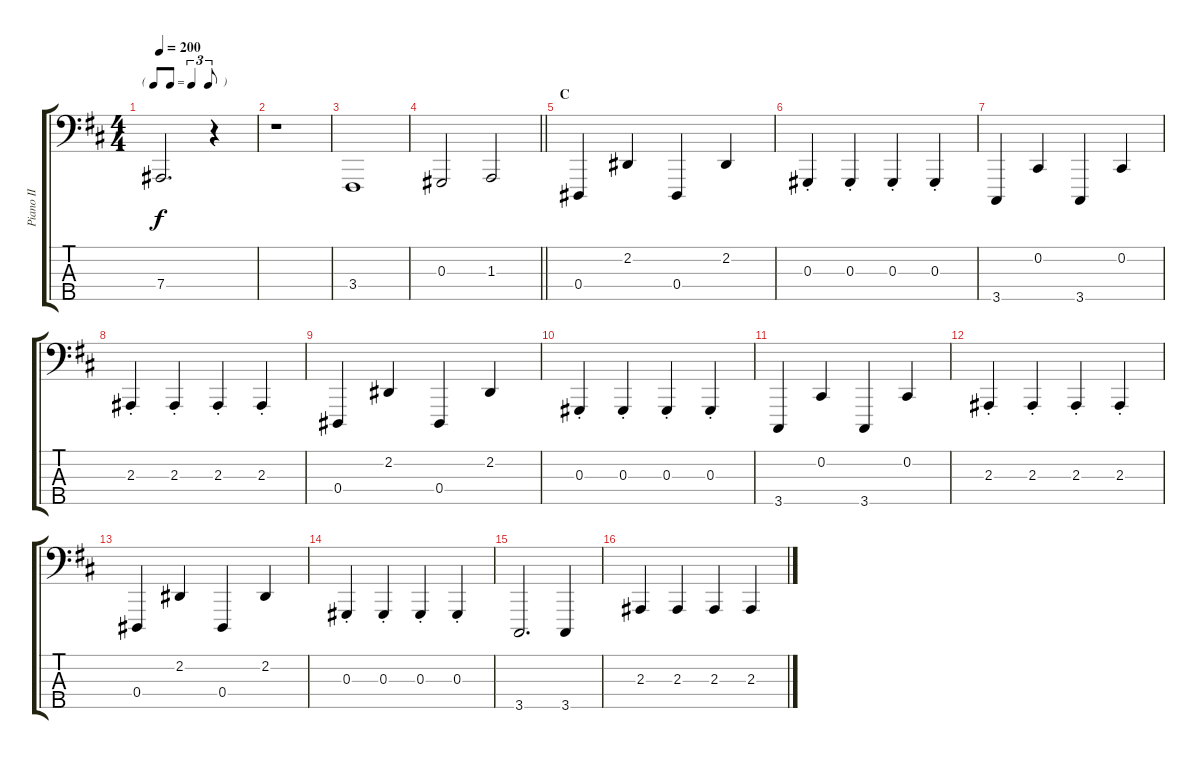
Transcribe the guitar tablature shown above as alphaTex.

\track ("Piano II" "Piano II") {instrument brightacousticpiano}
\staff {score tabs}
\tuning (Gb2 Db2 Ab1 Eb1 Bb0) {hide}
\ts (4 4)
\tf triplet8th
\tempo 200
\clef f4
\ks d
7.4.2{d dy f} r.4 |
r.1 |
3.4.1 |
\barLineRight lightlight
0.3.2 1.3.2 |
\section ("" "C")
0.4.4 2.2.4 0.4.4 2.2.4 |
0.3{st}.4 0.3{st}.4 0.3{st}.4 0.3{st}.4 |
3.5.4 0.2.4 3.5.4 0.2.4 |
2.3{st}.4 2.3{st}.4 2.3{st}.4 2.3{st}.4 |
0.4.4 2.2.4 0.4.4 2.2.4 |
0.3{st}.4 0.3{st}.4 0.3{st}.4 0.3{st}.4 |
3.5.4 0.2.4 3.5.4 0.2.4 |
2.3{st}.4 2.3{st}.4 2.3{st}.4 2.3{st}.4 |
0.4.4 2.2.4 0.4.4 2.2.4 |
0.3{st}.4 0.3{st}.4 0.3{st}.4 0.3{st}.4 |
3.5.2{d} 3.5.4 |
2.3.4 2.3.4 2.3.4 2.3.4
